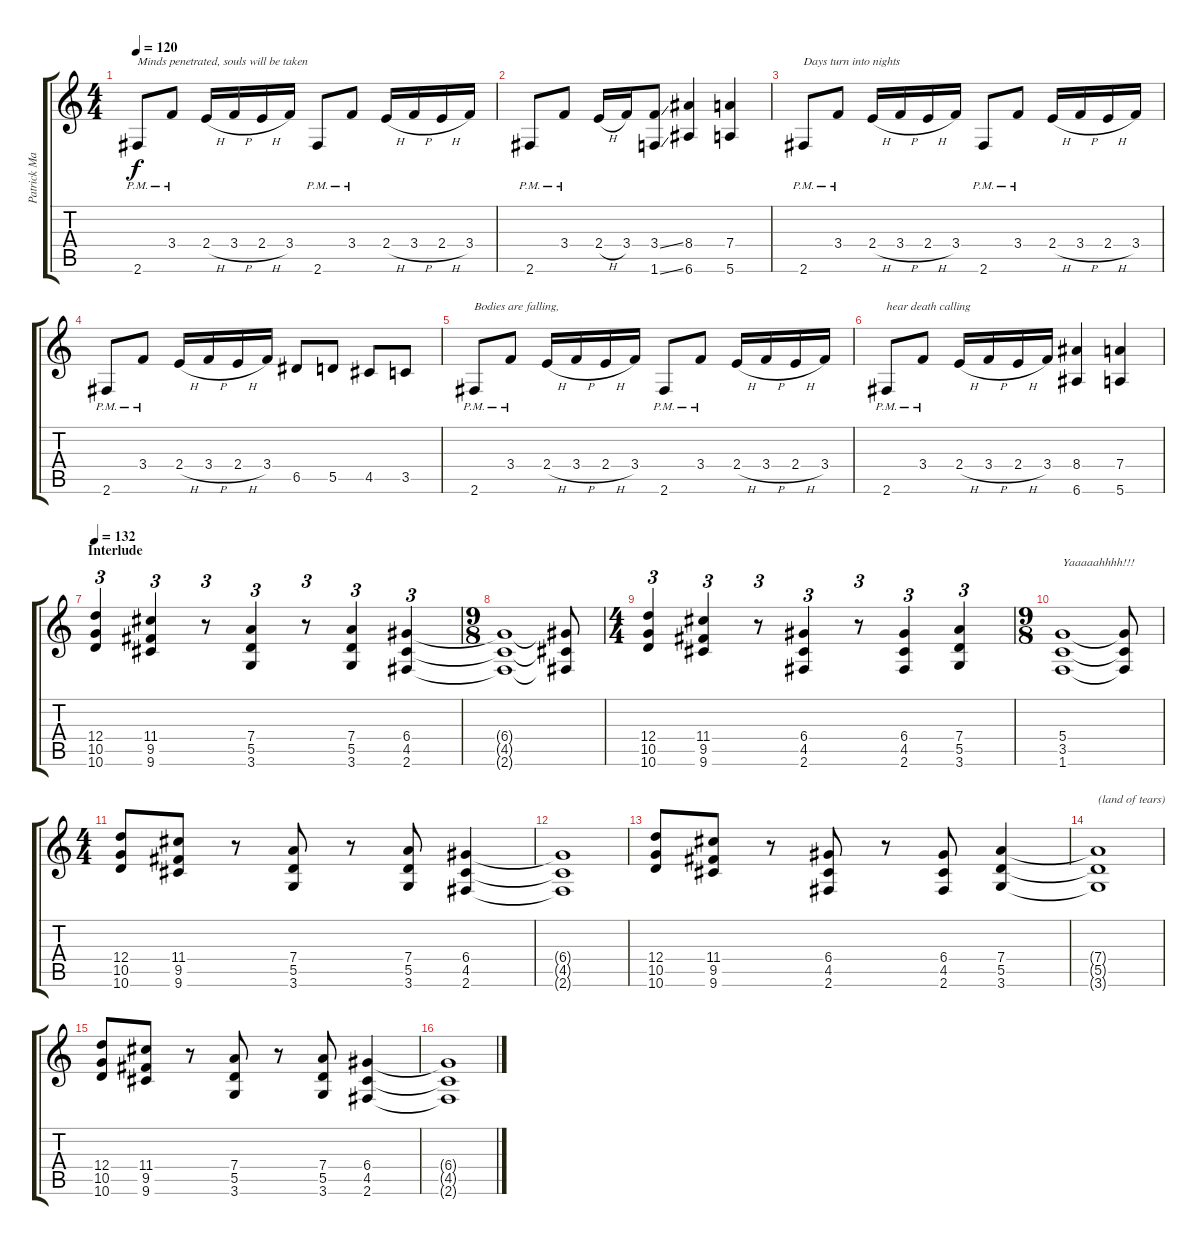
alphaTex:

\track ("Patrick Mameli " "Patrick Ma") {instrument distortionguitar}
\staff {score tabs}
\tuning (E4 B3 G3 D3 A2 E2) {hide}
\ts (4 4)
\tempo 120
\clef g2
\ks c
2.6{pm}.8{txt "Minds penetrated, souls will be taken" dy f} 3.4{pm}.8 2.4{h}.16 3.4{h}.16 2.4{h}.16 3.4.16 2.6{pm}.8 3.4{pm}.8 2.4{h}.16 3.4{h}.16 2.4{h}.16 3.4.16 |
2.6{pm}.8 3.4{pm}.8 2.4{h}.16 3.4.16 (3.4{ss} 1.6{ss}).8 (8.4 6.6).4 (7.4 5.6).4 |
2.6{pm}.8{txt "Days turn into nights"} 3.4{pm}.8 2.4{h}.16 3.4{h}.16 2.4{h}.16 3.4.16 2.6{pm}.8 3.4{pm}.8 2.4{h}.16 3.4{h}.16 2.4{h}.16 3.4.16 |
2.6{pm}.8 3.4{pm}.8 2.4{h}.16 3.4{h}.16 2.4{h}.16 3.4.16 6.5.8 5.5.8 4.5.8 3.5.8 |
2.6{pm}.8{txt "Bodies are falling, "} 3.4{pm}.8 2.4{h}.16 3.4{h}.16 2.4{h}.16 3.4.16 2.6{pm}.8 3.4{pm}.8 2.4{h}.16 3.4{h}.16 2.4{h}.16 3.4.16 |
2.6{pm}.8{txt "hear death calling"} 3.4{pm}.8 2.4{h}.16 3.4{h}.16 2.4{h}.16 3.4.16 (8.4 6.6).4 (7.4 5.6).4 |
\section ("" "Interlude")
\tempo 132
(12.4 10.5 10.6).4{tu (3 2)} (11.4 9.5 9.6).4{tu (3 2)} r.8{tu (3 2)} (7.4 5.5 3.6).4{tu (3 2)} r.8{tu (3 2)} (7.4 5.5 3.6).4{tu (3 2)} (6.4 4.5 2.6).4{tu (3 2)} |
\ts (9 8)
(6.4{t} 4.5{t} 2.6{t}).1 (6.4{t} 4.5{t} 2.6{t}).8 |
\ts (4 4)
(12.4 10.5 10.6).4{tu (3 2)} (11.4 9.5 9.6).4{tu (3 2)} r.8{tu (3 2)} (6.4 4.5 2.6).4{tu (3 2)} r.8{tu (3 2)} (6.4 4.5 2.6).4{tu (3 2)} (7.4 5.5 3.6).4{tu (3 2)} |
\ts (9 8)
(5.4 3.5 1.6).1{txt "Yaaaaahhhh!!!"} (5.4{t} 3.5{t} 1.6{t}).8 |
\ts (4 4)
(12.4 10.5 10.6).8 (11.4 9.5 9.6).8 r.8 (7.4 5.5 3.6).8 r.8 (7.4 5.5 3.6).8 (6.4 4.5 2.6).4 |
(6.4{t} 4.5{t} 2.6{t}).1 |
(12.4 10.5 10.6).8 (11.4 9.5 9.6).8 r.8 (6.4 4.5 2.6).8 r.8 (6.4 4.5 2.6).8 (7.4 5.5 3.6).4 |
(7.4{t} 5.5{t} 3.6{t}).1{txt "(land of tears)"} |
(12.4 10.5 10.6).8 (11.4 9.5 9.6).8 r.8 (7.4 5.5 3.6).8 r.8 (7.4 5.5 3.6).8 (6.4 4.5 2.6).4 |
(6.4{t} 4.5{t} 2.6{t}).1
